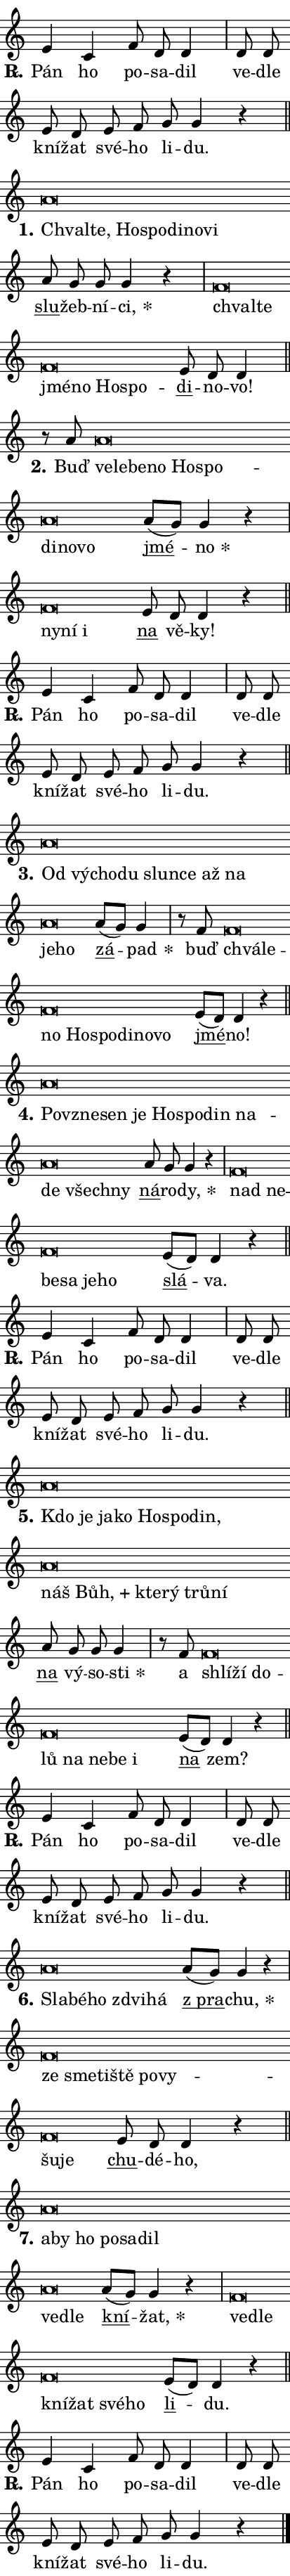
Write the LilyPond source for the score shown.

\version "2.22.1"
\header { tagline = "" }
\paper {
  indent = 0\cm
  top-margin = 0\cm
  right-margin = 0\cm
  bottom-margin = 0\cm
  left-margin = 0\cm
  paper-width = 7\cm
  page-breaking = #ly:one-page-breaking
  system-system-spacing.basic-distance = #11
  score-system-spacing.basic-distance = #11
  ragged-last = ##f
}


%% Author: Thomas Morley
%% https://lists.gnu.org/archive/html/lilypond-user/2020-05/msg00002.html
#(define (line-position grob)
"Returns position of @var[grob} in current system:
   @code{'start}, if at first time-step
   @code{'end}, if at last time-step
   @code{'middle} otherwise
"
  (let* ((col (ly:item-get-column grob))
         (ln (ly:grob-object col 'left-neighbor))
         (rn (ly:grob-object col 'right-neighbor))
         (col-to-check-left (if (ly:grob? ln) ln col))
         (col-to-check-right (if (ly:grob? rn) rn col))
         (break-dir-left
           (and
             (ly:grob-property col-to-check-left 'non-musical #f)
             (ly:item-break-dir col-to-check-left)))
         (break-dir-right
           (and
             (ly:grob-property col-to-check-right 'non-musical #f)
             (ly:item-break-dir col-to-check-right))))
        (cond ((eqv? 1 break-dir-left) 'start)
              ((eqv? -1 break-dir-right) 'end)
              (else 'middle))))

#(define (tranparent-at-line-position vctor)
  (lambda (grob)
  "Relying on @code{line-position} select the relevant enry from @var{vctor}.
Used to determine transparency,"
    (case (line-position grob)
      ((end) (not (vector-ref vctor 0)))
      ((middle) (not (vector-ref vctor 1)))
      ((start) (not (vector-ref vctor 2))))))

noteHeadBreakVisibility =
#(define-music-function (break-visibility)(vector?)
"Makes @code{NoteHead}s transparent relying on @var{break-visibility}"
#{
  \override NoteHead.transparent =
    #(tranparent-at-line-position break-visibility)
#})

#(define delete-ledgers-for-transparent-note-heads
  (lambda (grob)
    "Reads whether a @code{NoteHead} is transparent.
If so this @code{NoteHead} is removed from @code{'note-heads} from
@var{grob}, which is supposed to be @code{LedgerLineSpanner}.
As a result ledgers are not printed for this @code{NoteHead}"
    (let* ((nhds-array (ly:grob-object grob 'note-heads))
           (nhds-list
             (if (ly:grob-array? nhds-array)
                 (ly:grob-array->list nhds-array)
                 '()))
           ;; Relies on the transparent-property being done before
           ;; Staff.LedgerLineSpanner.after-line-breaking is executed.
           ;; This is fragile ...
           (to-keep
             (remove
               (lambda (nhd)
                 (ly:grob-property nhd 'transparent #f))
               nhds-list)))
      ;; TODO find a better method to iterate over grob-arrays, similiar
      ;; to filter/remove etc for lists
      ;; For now rebuilt from scratch
      (set! (ly:grob-object grob 'note-heads)  '())
      (for-each
        (lambda (nhd)
          (ly:pointer-group-interface::add-grob grob 'note-heads nhd))
        to-keep))))

hideNotes = {
  \noteHeadBreakVisibility #begin-of-line-visible
}
unHideNotes = {
  \noteHeadBreakVisibility #all-visible
}

% work-around for resetting accidentals
% https://lilypond.org/doc/v2.23/Documentation/notation/displaying-rhythms#unmetered-music
cadenzaMeasure = {
  \cadenzaOff
  \partial 1024 s1024
  \cadenzaOn
}

#(define-markup-command (accent layout props text) (markup?)
  "Underline accented syllable"
  (interpret-markup layout props
    #{\markup \override #'(offset . 4.3) \underline { #text }#}))

responsum = \markup \concat {
  "R" \hspace #-1.05 \path #0.1 #'((moveto 0 0.07) (lineto 0.9 0.8)) \hspace #0.05 "."
}

\layout {
    \context {
        \Staff
        \remove "Time_signature_engraver"
        \override LedgerLineSpanner.after-line-breaking = #delete-ledgers-for-transparent-note-heads
    }
    \context {
        \Voice {
            \override NoteHead.output-attributes = #'((class . "notehead"))
            \override Hairpin.height = #0.55
        }
    }
    \context {
        \Lyrics {
            \override StanzaNumber.output-attributes = #'((class . "stanzanumber"))
            \override LyricSpace.minimum-distance = #0.9
            \override LyricText.font-name = #"TeX Gyre Schola"
            \override LyricText.font-size = 1
            \override StanzaNumber.font-name = #"TeX Gyre Schola Bold"
            \override StanzaNumber.font-size = 1
        }
    }
}

% magnetic-lyrics.ily
%
%   written by
%     Jean Abou Samra <jean@abou-samra.fr>
%     Werner Lemberg <wl@gnu.org>
%
%   adapted by
%     Jiri Hon <jiri.hon@gmail.com>
%
% Version 2022-Apr-15

% https://www.mail-archive.com/lilypond-user@gnu.org/msg149350.html

#(define (Left_hyphen_pointer_engraver context)
   "Collect syllable-hyphen-syllable occurrences in lyrics and store
them in properties.  This engraver only looks to the left.  For
example, if the lyrics input is @code{foo -- bar}, it does the
following.

@itemize @bullet
@item
Set the @code{text} property of the @code{LyricHyphen} grob between
@q{foo} and @q{bar} to @code{foo}.

@item
Set the @code{left-hyphen} property of the @code{LyricText} grob with
text @q{foo} to the @code{LyricHyphen} grob between @q{foo} and
@q{bar}.
@end itemize

Use this auxiliary engraver in combination with the
@code{lyric-@/text::@/apply-@/magnetic-@/offset!} hook."
   (let ((hyphen #f)
         (text #f))
     (make-engraver
      (acknowledgers
       ((lyric-syllable-interface engraver grob source-engraver)
        (set! text grob)))
      (end-acknowledgers
       ((lyric-hyphen-interface engraver grob source-engraver)
        ;(when (not (grob::has-interface grob 'lyric-space-interface))
          (set! hyphen grob)));)
      ((stop-translation-timestep engraver)
       (when (and text hyphen)
         (ly:grob-set-object! text 'left-hyphen hyphen))
       (set! text #f)
       (set! hyphen #f)))))

#(define (lyric-text::apply-magnetic-offset! grob)
   "If the space between two syllables is less than the value in
property @code{LyricText@/.details@/.squash-threshold}, move the right
syllable to the left so that it gets concatenated with the left
syllable.

Use this function as a hook for
@code{LyricText@/.after-@/line-@/breaking} if the
@code{Left_@/hyphen_@/pointer_@/engraver} is active."
   (let ((hyphen (ly:grob-object grob 'left-hyphen #f)))
     (when hyphen
       (let ((left-text (ly:spanner-bound hyphen LEFT)))
         (when (grob::has-interface left-text 'lyric-syllable-interface)
           (let* ((common (ly:grob-common-refpoint grob left-text X))
                  (this-x-ext (ly:grob-extent grob common X))
                  (left-x-ext
                   (begin
                     ;; Trigger magnetism for left-text.
                     (ly:grob-property left-text 'after-line-breaking)
                     (ly:grob-extent left-text common X)))
                  ;; `delta` is the gap width between two syllables.
                  (delta (- (interval-start this-x-ext)
                            (interval-end left-x-ext)))
                  (details (ly:grob-property grob 'details))
                  (threshold (assoc-get 'squash-threshold details 0.2)))
             (when (< delta threshold)
               (let* (;; We have to manipulate the input text so that
                      ;; ligatures crossing syllable boundaries are not
                      ;; disabled.  For languages based on the Latin
                      ;; script this is essentially a beautification.
                      ;; However, for non-Western scripts it can be a
                      ;; necessity.
                      (lt (ly:grob-property left-text 'text))
                      (rt (ly:grob-property grob 'text))
                      (is-space (grob::has-interface hyphen 'lyric-space-interface))
                      (space (if is-space " " ""))
                      (space-markup (grob-interpret-markup grob " "))
                      (space-size (interval-length (ly:stencil-extent space-markup X)))
                      (extra-delta (if is-space space-size 0))
                      ;; Append new syllable.
                      (ltrt-space (if (and (string? lt) (string? rt))
                                (string-append lt space rt)
                                (make-concat-markup (list lt space rt))))
                      ;; Right-align `ltrt` to the right side.
                      (ltrt-space-markup (grob-interpret-markup
                               grob
                               (make-translate-markup
                                (cons (interval-length this-x-ext) 0)
                                (make-right-align-markup ltrt-space)))))
                 (begin
                   ;; Don't print `left-text`.
                   (ly:grob-set-property! left-text 'stencil #f)
                   ;; Set text and stencil (which holds all collected
                   ;; syllables so far) and shift it to the left.
                   (ly:grob-set-property! grob 'text ltrt-space)
                   (ly:grob-set-property! grob 'stencil ltrt-space-markup)
                   (ly:grob-translate-axis! grob (- (- delta extra-delta)) X))))))))))


#(define (lyric-hyphen::displace-bounds-first grob)
   ;; Make very sure this callback isn't triggered too early.
   (let ((left (ly:spanner-bound grob LEFT))
         (right (ly:spanner-bound grob RIGHT)))
     (ly:grob-property left 'after-line-breaking)
     (ly:grob-property right 'after-line-breaking)
     (ly:lyric-hyphen::print grob)))

squashThreshold = #0.4

\layout {
  \context {
    \Lyrics
    \consists #Left_hyphen_pointer_engraver
    \override LyricText.after-line-breaking =
      #lyric-text::apply-magnetic-offset!
    \override LyricHyphen.stencil = #lyric-hyphen::displace-bounds-first
    \override LyricText.details.squash-threshold = \squashThreshold
    \override LyricHyphen.minimum-distance = 0
    \override LyricHyphen.minimum-length = \squashThreshold
  }
}

squash = \override LyricText.details.squash-threshold = 9999
unSquash = \override LyricText.details.squash-threshold = \squashThreshold

left = \override LyricText.self-alignment-X = #LEFT
unLeft = \revert LyricText.self-alignment-X

starOffset = #(lambda (grob) 
                (let ((x_offset (ly:self-alignment-interface::aligned-on-x-parent grob)))
                  (if (= x_offset 0) 0 (+ x_offset 1.2))))

star = #(define-music-function (syllable)(string?)
"Append star separator at the end of a syllable"
#{
  \once \override LyricText.X-offset = #starOffset
  \lyricmode { \markup {
    #syllable
    \override #'((font-name . "TeX Gyre Schola Bold")) \hspace #0.2 \lower #0.65 \larger "*"
  } }
#})

starAccent = #(define-music-function (syllable)(string?)
"Append star separator at the end of a syllable and make accent"
#{
  \once \override LyricText.X-offset = #starOffset
  \lyricmode { \markup {
    \accent #syllable
    \override #'((font-name . "TeX Gyre Schola Bold")) \hspace #0.2 \lower #0.65 \larger "*"
  } }
#})

breath = #(define-music-function (syllable)(string?)
"Append breathing indicator at the end of a syllable"
#{
  \lyricmode { \markup { #syllable "+" } }
#})

optionalBreath = #(define-music-function (syllable)(string?)
"Append optional breathing indicator at the end of a syllable"
#{
  \lyricmode { \markup { #syllable "(+)" } }
#})


\score {
    <<
        \new Voice = "melody" { \cadenzaOn \key c \major \relative { e'4 c f8 d d4 \cadenzaMeasure \bar "|" d8 d \bar "" e d \bar "" e f g g4 r \cadenzaMeasure \bar "||" \break }
\relative { a'\breve*1/16 \hideNotes \breve*1/16 \bar "" \breve*1/16 \bar "" \breve*1/16 \bar "" \breve*1/16 \bar "" \breve*1/16 \breve*1/16 \bar "" \unHideNotes \bar "" a8 g g g4 r \cadenzaMeasure \bar "|" f\breve*1/16 \hideNotes \breve*1/16 \bar "" \breve*1/16 \bar "" \breve*1/16 \bar "" \breve*1/16 \breve*1/16 \bar "" \unHideNotes \bar "" e8 d d4 \cadenzaMeasure \bar "||" \break }
\relative { r8 a'8 a\breve*1/16 \hideNotes \breve*1/16 \bar "" \breve*1/16 \bar "" \breve*1/16 \bar "" \breve*1/16 \bar "" \breve*1/16 \bar "" \breve*1/16 \bar "" \breve*1/16 \breve*1/16 \bar "" \unHideNotes \bar "" a8[( g)] g4 r \cadenzaMeasure \bar "|" f\breve*1/16 \hideNotes \breve*1/16 \breve*1/16 \bar "" \unHideNotes \bar "" e8 d d4 r \cadenzaMeasure \bar "||" \break }
\relative { e'4 c f8 d d4 \cadenzaMeasure \bar "|" d8 d \bar "" e d \bar "" e f g g4 r \cadenzaMeasure \bar "||" \break }
\relative { a'\breve*1/16 \hideNotes \breve*1/16 \bar "" \breve*1/16 \bar "" \breve*1/16 \bar "" \breve*1/16 \bar "" \breve*1/16 \bar "" \breve*1/16 \bar "" \breve*1/16 \bar "" \breve*1/16 \breve*1/16 \bar "" \unHideNotes \bar "" a8[( g)] g4 \cadenzaMeasure \bar "|" r8 f8 f\breve*1/16 \hideNotes \breve*1/16 \bar "" \breve*1/16 \bar "" \breve*1/16 \bar "" \breve*1/16 \bar "" \breve*1/16 \bar "" \breve*1/16 \breve*1/16 \bar "" \unHideNotes \bar "" e8[( d)] d4 r \cadenzaMeasure \bar "||" \break }
\relative { a'\breve*1/16 \hideNotes \breve*1/16 \bar "" \breve*1/16 \bar "" \breve*1/16 \bar "" \breve*1/16 \bar "" \breve*1/16 \bar "" \breve*1/16 \bar "" \breve*1/16 \bar "" \breve*1/16 \bar "" \breve*1/16 \breve*1/16 \bar "" \unHideNotes \bar "" a8 g g4 r \cadenzaMeasure \bar "|" f\breve*1/16 \hideNotes \breve*1/16 \bar "" \breve*1/16 \bar "" \breve*1/16 \bar "" \breve*1/16 \breve*1/16 \bar "" \unHideNotes \bar "" e8[( d)] d4 r \cadenzaMeasure \bar "||" \break }
\relative { e'4 c f8 d d4 \cadenzaMeasure \bar "|" d8 d \bar "" e d \bar "" e f g g4 r \cadenzaMeasure \bar "||" \break }
\relative { a'\breve*1/16 \hideNotes \breve*1/16 \bar "" \breve*1/16 \bar "" \breve*1/16 \bar "" \breve*1/16 \bar "" \breve*1/16 \bar "" \breve*1/16 \bar "" \breve*1/16 \bar "" \breve*1/16 \bar "" \breve*1/16 \bar "" \breve*1/16 \bar "" \breve*1/16 \breve*1/16 \bar "" \unHideNotes \bar "" a8 g g g4 \cadenzaMeasure \bar "|" r8 f8 f\breve*1/16 \hideNotes \breve*1/16 \bar "" \breve*1/16 \bar "" \breve*1/16 \bar "" \breve*1/16 \bar "" \breve*1/16 \bar "" \breve*1/16 \breve*1/16 \bar "" \unHideNotes \bar "" e8[( d)] d4 r \cadenzaMeasure \bar "||" \break }
\relative { e'4 c f8 d d4 \cadenzaMeasure \bar "|" d8 d \bar "" e d \bar "" e f g g4 r \cadenzaMeasure \bar "||" \break }
\relative { a'\breve*1/16 \hideNotes \breve*1/16 \bar "" \breve*1/16 \bar "" \breve*1/16 \breve*1/16 \bar "" \unHideNotes \bar "" a8[( g)] g4 r \cadenzaMeasure \bar "|" f\breve*1/16 \hideNotes \breve*1/16 \bar "" \breve*1/16 \bar "" \breve*1/16 \bar "" \breve*1/16 \bar "" \breve*1/16 \bar "" \breve*1/16 \breve*1/16 \bar "" \unHideNotes \bar "" e8 d d4 r \cadenzaMeasure \bar "||" \break }
\relative { a'\breve*1/16 \hideNotes \breve*1/16 \bar "" \breve*1/16 \bar "" \breve*1/16 \bar "" \breve*1/16 \bar "" \breve*1/16 \bar "" \breve*1/16 \breve*1/16 \bar "" \unHideNotes \bar "" a8[( g)] g4 r \cadenzaMeasure \bar "|" f\breve*1/16 \hideNotes \breve*1/16 \bar "" \breve*1/16 \bar "" \breve*1/16 \bar "" \breve*1/16 \breve*1/16 \bar "" \unHideNotes \bar "" e8[( d)] d4 r \cadenzaMeasure \bar "||" \break }
\relative { e'4 c f8 d d4 \cadenzaMeasure \bar "|" d8 d \bar "" e d \bar "" e f g g4 r \cadenzaMeasure \bar "||" \break } \bar "|." }
        \new Lyrics \lyricsto "melody" { \lyricmode { \set stanza = \responsum
Pán ho po -- sa -- dil ve -- dle kní -- žat své -- ho li -- du.
\set stanza = "1."
\left Chval -- \squash te, Ho -- spo -- di -- no -- vi \unLeft \unSquash \markup \accent slu -- žeb -- ní -- \star ci, \left chval -- \squash te jmé -- no Ho -- spo -- \unLeft \unSquash \markup \accent di -- no -- vo!
\set stanza = "2."
Buď \left ve -- \squash le -- be -- no Ho -- spo -- di -- no -- vo \unLeft \unSquash \markup \accent jmé -- \star no \left ny -- \squash ní i \unLeft \unSquash \markup \accent na vě -- ky!
\set stanza = \responsum
Pán ho po -- sa -- dil ve -- dle kní -- žat své -- ho li -- du.
\set stanza = "3."
\left Od \squash vý -- cho -- du slun -- ce až na je -- ho \unLeft \unSquash \markup \accent zá -- \star pad buď \left chvá -- \squash le -- no Ho -- spo -- di -- no -- vo \unLeft \unSquash \markup \accent jmé -- no!
\set stanza = "4."
\left Po -- \squash vzne -- sen je Ho -- spo -- din na -- de všech -- ny \unLeft \unSquash \markup \accent ná -- ro -- \star dy, \left nad \squash ne -- be -- sa je -- ho \unLeft \unSquash \markup \accent slá -- va.
\set stanza = \responsum
Pán ho po -- sa -- dil ve -- dle kní -- žat své -- ho li -- du.
\set stanza = "5."
\left Kdo \squash je ja -- ko Ho -- spo -- din, náš \breath "Bůh," kte -- rý trů -- ní \unLeft \unSquash \markup \accent na vý -- so -- \star sti a \left shlí -- \squash ží do -- lů na ne -- be i \unLeft \unSquash \markup \accent na zem?
\set stanza = \responsum
Pán ho po -- sa -- dil ve -- dle kní -- žat své -- ho li -- du.
\set stanza = "6."
\left Sla -- \squash bé -- ho zdvi -- há \unLeft \unSquash \markup \accent "z pra" -- \star chu, \left ze \squash sme -- ti -- ště po -- vy -- šu -- je \unLeft \unSquash \markup \accent chu -- dé -- ho,
\set stanza = "7."
\left a -- \squash by ho po -- sa -- dil ve -- dle \unLeft \unSquash \markup \accent kní -- \star žat, \left ve -- \squash dle kní -- žat své -- ho \unLeft \unSquash \markup \accent li -- du.
\set stanza = \responsum
Pán ho po -- sa -- dil ve -- dle kní -- žat své -- ho li -- du. } }
    >>
    \layout {}
}
